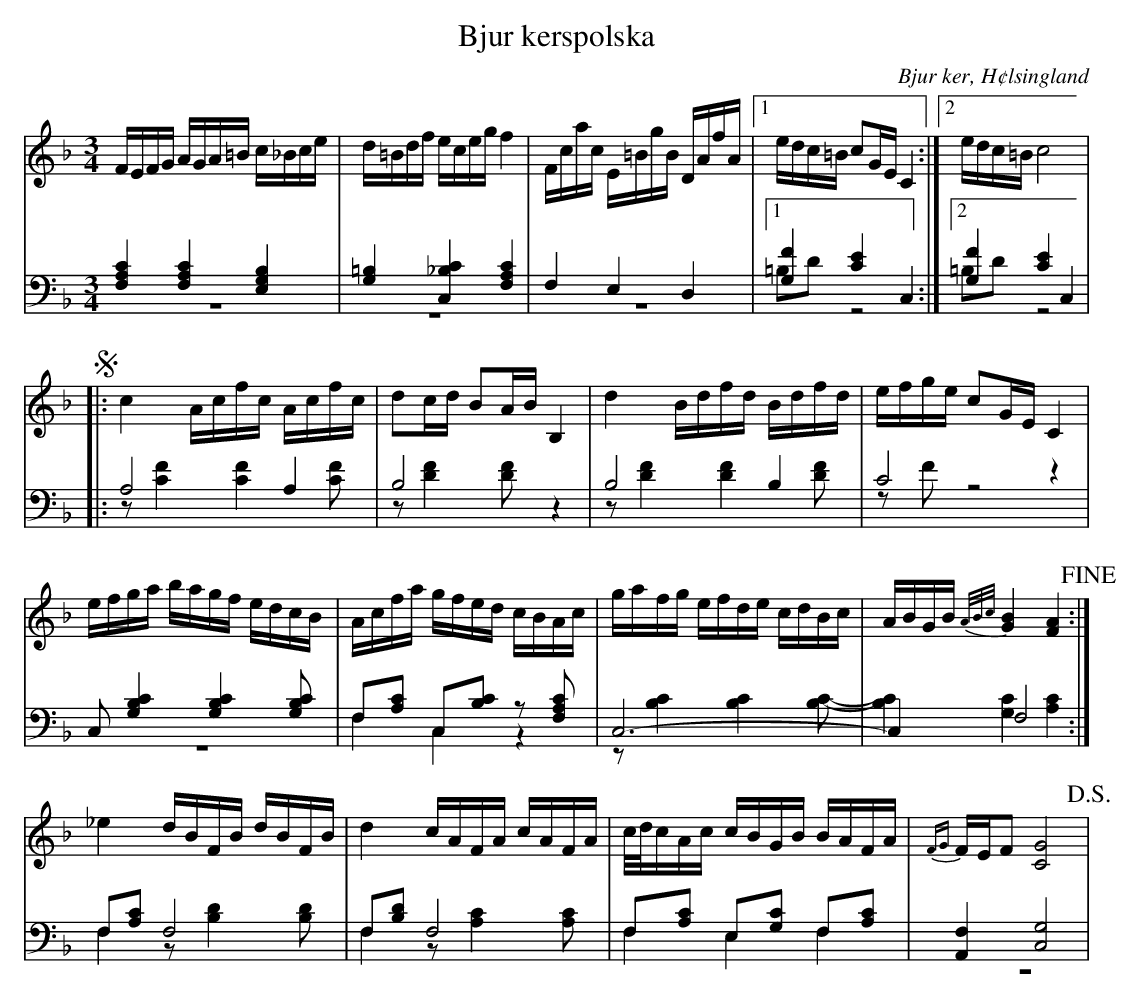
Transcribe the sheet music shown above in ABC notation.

X:1
T: Bjur kerspolska
O: Bjur ker, H¢lsingland
M: 3/4
L: 1/16
K: F
V:1
V:2
V:3 merge
V:1
FEFG AGA=B c_Bce|d=Bdf eceg f4|Fcac E=BgB DAfA|1 edc=B c2GE C4:|2 edc=B c8 |
!segno! |:c4 Acfc Acfc|d2cd B2AB B,4|d4 Bdfd Bdfd|efge c2GE C4|
efga bagf edcB|Acfa gfed cBAc|gafg efde cdBc|ABGB {A/B/c/}[G4B4] [F4A4] !fine!:|
_e4 dBFB dBFB|d4 cAFA cAFA|c/d/cAc cBGB BAFA|{FG}FEF2 [C8G8] !D.S.!|
V:2 clef=bass
[F,4A,4C4] [F,4A,4C4] [E,4G,4B,4]|[G,4=B,4] [C,4_B,4C4] [F,4A,4C4]|F,4 E,4 D,4|1 [G,4F4] [C4E4] C,4:|2 [G,4F4] [C4E4] C,4 |
|:A,8 A,4|B,8 z4|B,8  B,4|C8 z4|
C,2 [G,4B,4C4] [G,4B,4C4] [G,2B,2C2]|F,2[A,2C2] C,2[B,2C2] z2 [F,2A,2C2]|C,12-|C,4 F,8:|
F,2[A,2C2] F,8|F,2[B,2D2] F,8|F,2[A,2C2] E,2[G,2C2] F,2[A,2C2]|[A,,4F,4] [C,8G,8] |
V:3 clef=bass
z12|z12|z12|1 =B,2D2 z8:|2 =B,2D2 z8|
|:z2 [C4F4] [C4F4] [C2F2]|z2 [D4F4] [D2F2] z4|z2 [D4F4] [D4F4] [D2F2]|z2 F2 z8|
z12|F,4 C,4 z4|z2 [B,4C4] [B,4C4] [B,2C2]-|[B,4C4] [G,4C4] [A,4C4]:|
F,4 z2 [B,4D4] [B,2D2]|F,4 z2 [A,4C4] [A,2C2]|F,4 E,4 F,4|z12|
